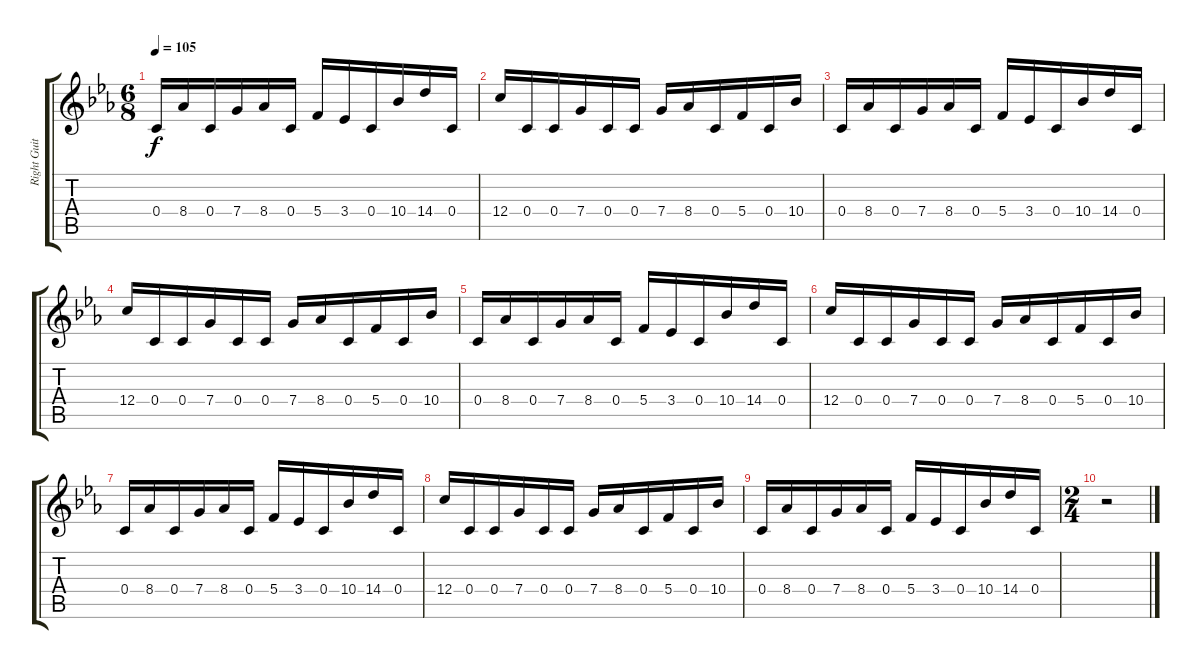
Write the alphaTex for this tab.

\track ("Right Guitar II" "Right Guit") {instrument overdrivenguitar}
\staff {score tabs}
\tuning (D4 A3 F3 C3 G2 C2) {hide}
\ts (6 8)
\tempo 105
\clef g2
\ks eb
0.4.16{dy f} 8.4.16 0.4.16 7.4.16 8.4.16 0.4.16 5.4.16 3.4.16 0.4.16 10.4.16 14.4.16 0.4.16 |
12.4.16{volume 3} 0.4.16 0.4.16 7.4.16 0.4.16 0.4.16 7.4.16 8.4.16 0.4.16 5.4.16 0.4.16 10.4.16 |
0.4.16 8.4.16 0.4.16 7.4.16 8.4.16 0.4.16 5.4.16 3.4.16 0.4.16 10.4.16 14.4.16 0.4.16 |
12.4.16 0.4.16 0.4.16 7.4.16 0.4.16 0.4.16 7.4.16 8.4.16 0.4.16 5.4.16 0.4.16 10.4.16 |
0.4.16 8.4.16 0.4.16 7.4.16 8.4.16 0.4.16 5.4.16 3.4.16 0.4.16 10.4.16 14.4.16 0.4.16 |
12.4.16{volume 0} 0.4.16 0.4.16 7.4.16 0.4.16 0.4.16 7.4.16 8.4.16 0.4.16 5.4.16 0.4.16 10.4.16 |
0.4.16 8.4.16 0.4.16 7.4.16 8.4.16 0.4.16 5.4.16 3.4.16 0.4.16 10.4.16 14.4.16 0.4.16 |
12.4.16 0.4.16 0.4.16 7.4.16 0.4.16 0.4.16 7.4.16 8.4.16 0.4.16 5.4.16 0.4.16 10.4.16 |
0.4.16 8.4.16 0.4.16 7.4.16 8.4.16 0.4.16 5.4.16 3.4.16 0.4.16 10.4.16 14.4.16 0.4.16 |
\ts (2 4)
r.2
